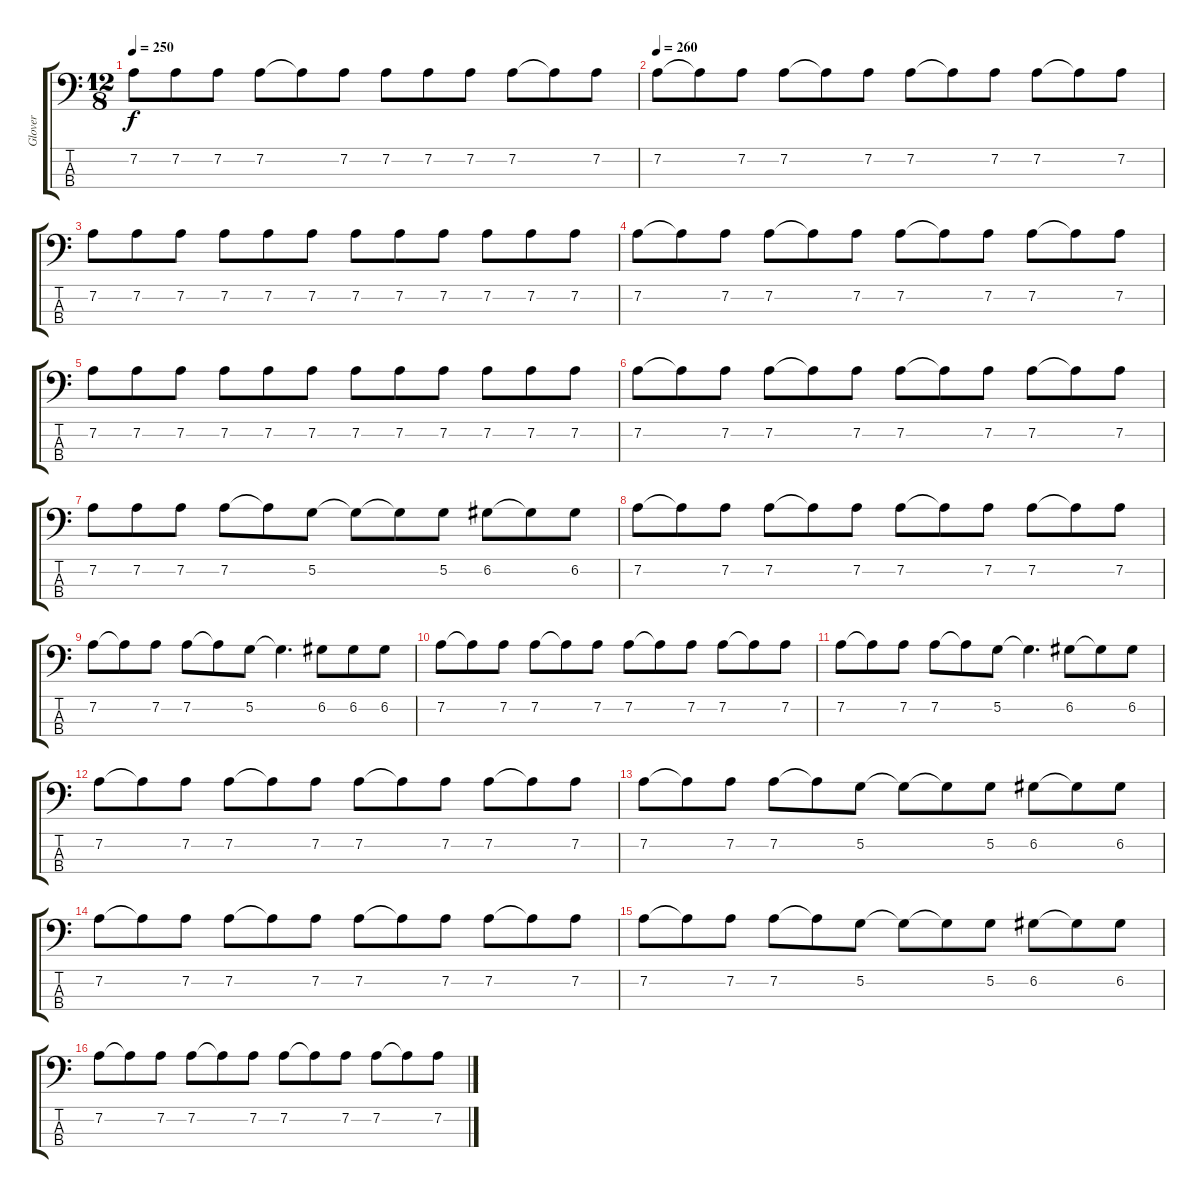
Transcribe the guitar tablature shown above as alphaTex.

\track ("Glover" "Glover") {instrument electricbassfinger}
\staff {score tabs}
\tuning (G2 D2 A1 E1) {hide}
\ts (12 8)
\tempo 250
\clef f4
\ks c
7.2.8{dy f} 7.2.8 7.2.8 7.2.8 7.2{t}.8 7.2.8 7.2.8 7.2.8 7.2.8 7.2.8 7.2{t}.8 7.2.8 |
\tempo 260
7.2.8 7.2{t}.8 7.2.8 7.2.8 7.2{t}.8 7.2.8 7.2.8 7.2{t}.8 7.2.8 7.2.8 7.2{t}.8 7.2.8 |
7.2.8 7.2.8 7.2.8 7.2.8 7.2.8 7.2.8 7.2.8 7.2.8 7.2.8 7.2.8 7.2.8 7.2.8 |
7.2.8 7.2{t}.8 7.2.8 7.2.8 7.2{t}.8 7.2.8 7.2.8 7.2{t}.8 7.2.8 7.2.8 7.2{t}.8 7.2.8 |
7.2.8 7.2.8 7.2.8 7.2.8 7.2.8 7.2.8 7.2.8 7.2.8 7.2.8 7.2.8 7.2.8 7.2.8 |
7.2.8 7.2{t}.8 7.2.8 7.2.8 7.2{t}.8 7.2.8 7.2.8 7.2{t}.8 7.2.8 7.2.8 7.2{t}.8 7.2.8 |
7.2.8 7.2.8 7.2.8 7.2.8 7.2{t}.8 5.2.8 5.2{t}.8 5.2{t}.8 5.2.8 6.2.8 6.2{t}.8 6.2.8 |
7.2.8 7.2{t}.8 7.2.8 7.2.8 7.2{t}.8 7.2.8 7.2.8 7.2{t}.8 7.2.8 7.2.8 7.2{t}.8 7.2.8 |
7.2.8 7.2{t}.8 7.2.8 7.2.8 7.2{t}.8 5.2.8 5.2{t}.4{d} 6.2.8 6.2.8 6.2.8 |
7.2.8 7.2{t}.8 7.2.8 7.2.8 7.2{t}.8 7.2.8 7.2.8 7.2{t}.8 7.2.8 7.2.8 7.2{t}.8 7.2.8 |
7.2.8 7.2{t}.8 7.2.8 7.2.8 7.2{t}.8 5.2.8 5.2{t}.4{d} 6.2.8 6.2{t}.8 6.2.8 |
7.2.8 7.2{t}.8 7.2.8 7.2.8 7.2{t}.8 7.2.8 7.2.8 7.2{t}.8 7.2.8 7.2.8 7.2{t}.8 7.2.8 |
7.2.8 7.2{t}.8 7.2.8 7.2.8 7.2{t}.8 5.2.8 5.2{t}.8 5.2{t}.8 5.2.8 6.2.8 6.2{t}.8 6.2.8 |
7.2.8 7.2{t}.8 7.2.8 7.2.8 7.2{t}.8 7.2.8 7.2.8 7.2{t}.8 7.2.8 7.2.8 7.2{t}.8 7.2.8 |
7.2.8 7.2{t}.8 7.2.8 7.2.8 7.2{t}.8 5.2.8 5.2{t}.8 5.2{t}.8 5.2.8 6.2.8 6.2{t}.8 6.2.8 |
7.2.8 7.2{t}.8 7.2.8 7.2.8 7.2{t}.8 7.2.8 7.2.8 7.2{t}.8 7.2.8 7.2.8 7.2{t}.8 7.2.8
